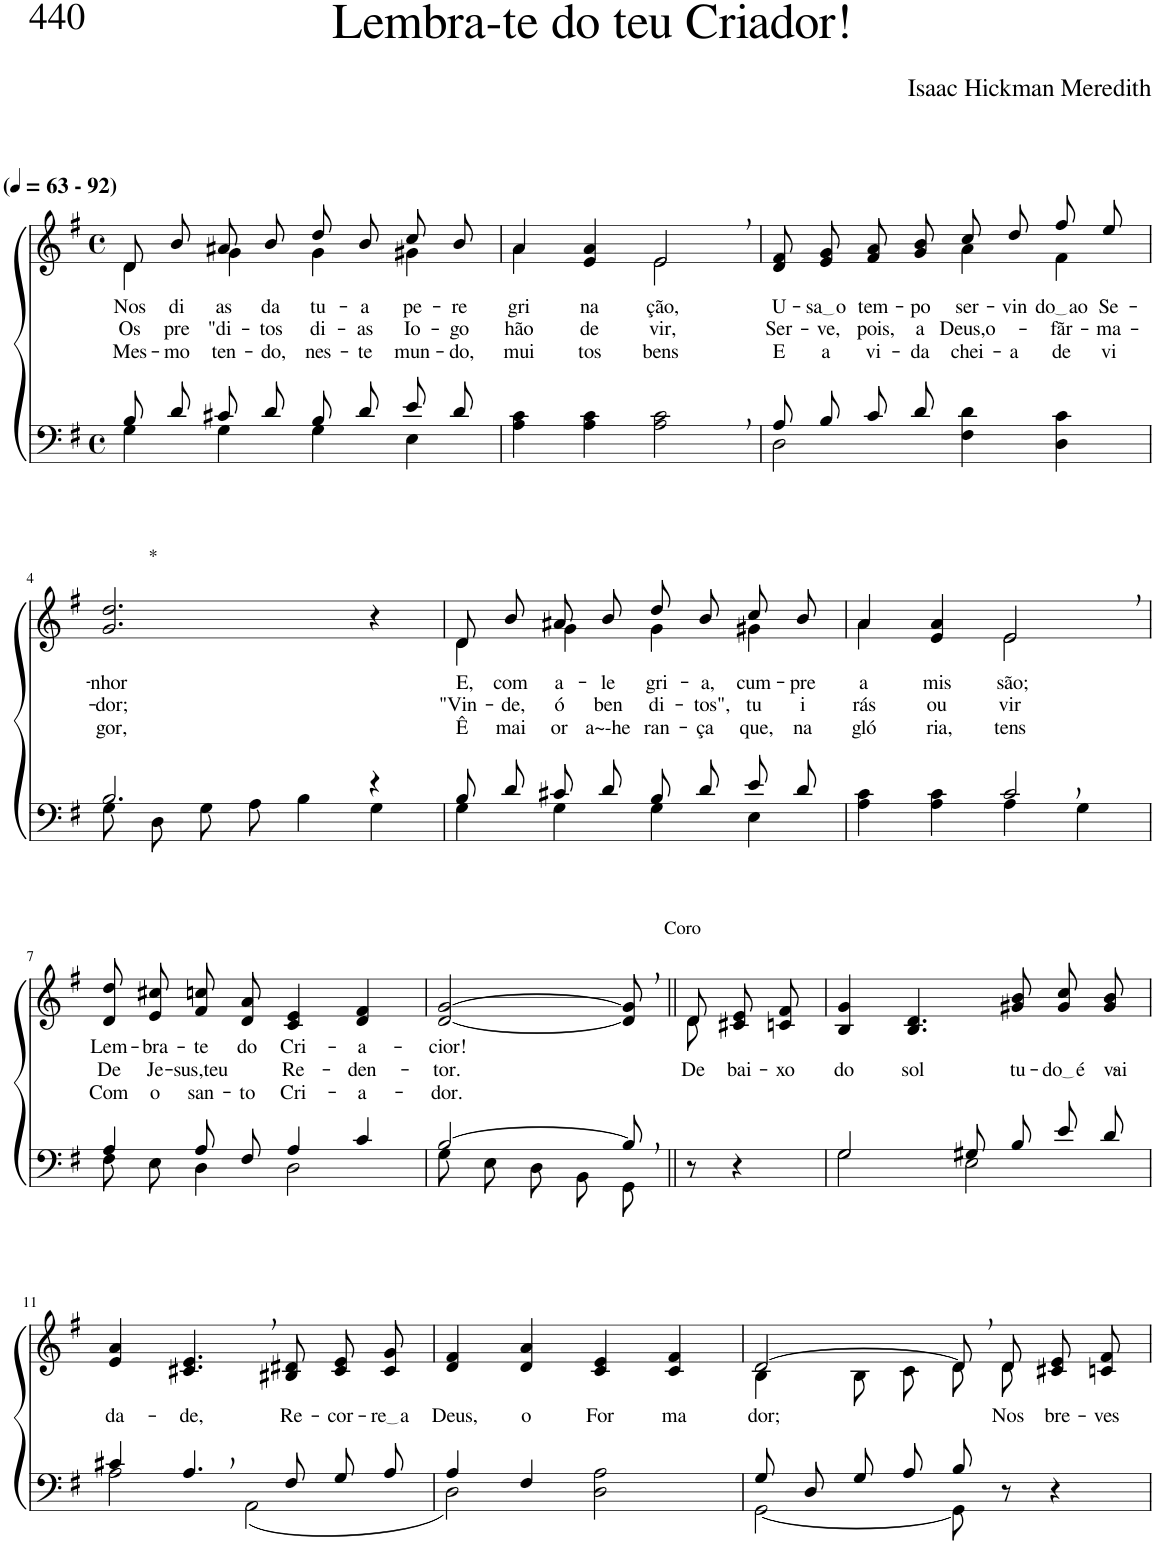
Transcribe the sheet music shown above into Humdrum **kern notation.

**kern	**kern	**text	**text	**text
*part2	*part1	*part1	*part1	*part1
*staff2	*staff1	*staff1	*staff1	*staff1
*I"Parte III e IV	*I"Parte I e II	*	*	*
*clefF4	*clefG2	*	*	*
*Trd1c2	*Trd1c2	*	*	*
*k[f#]	*k[f#]	*	*	*
*M4/4	*M4/4	*	*	*
*met(c)	*met(c)	*	*	*
*MM63	*MM63	*	*	*
=1	=1	=1	=1	=1
*^	*^	*	*	*
!	!	!LO:TX:a:B:t=(	!	!	!	!
!	!	!LO:TX:a:B:t=- 92)	!	!	!	!
!	!	!	!	!LO:LY:b	!LO:LY:b	!LO:LY:b
8B/L	4G\	8d/L	4d\	Nos	Os	Mes-
!	!	!	!	!LO:LY:b	!LO:LY:b	!LO:LY:b
8d/J	.	8b/J	.	di-	pre	-mo
!	!	!	!	!LO:LY:b	!LO:LY:b	!LO:LY:b
8c#X/L	4G\	8a#X/L	4g\	-as	"di-	ten-
!	!	!	!	!LO:LY:b	!LO:LY:b	!LO:LY:b
8d/J	.	8b/J	.	da	-tos	-do,
!	!	!	!	!LO:LY:b	!LO:LY:b	!LO:LY:b
8B/L	4G\	8dd/L	4g\	tu-	di-	nes-
!	!	!	!	!LO:LY:b	!LO:LY:b	!LO:LY:b
8d/J	.	8b/J	.	-a	-as	-te
!	!	!	!	!LO:LY:b	!LO:LY:b	!LO:LY:b
8e/L	4E\	8cc/L	4g#X\	pe-	Io-	mun-
!	!	!	!	!LO:LY:b	!LO:LY:b	!LO:LY:b
8d/J	.	8b/J	.	-re-	-go	-do,
*v	*v	*	*	*	*	*
=2	=2	=2	=2	=2	=2
!	!	!	!LO:LY:b	!LO:LY:b	!LO:LY:b
4A\ 4c\	4a/	4a\	-gri-	hão	mui-
!	!	!	!LO:LY:b	!LO:LY:b	!LO:LY:b
4A\ 4c\	4e/ 4a/	4ryy	-na-	de	-tos
!	!	!	!LO:LY:b	!LO:LY:b	!LO:LY:b
2A\, 2c\,	2e,/	2e\	-ção,	vir,	bens
=3	=3	=3	=3	=3	=3
*^	*	*	*	*	*
!	!	!	!	!LO:LY:b	!LO:LY:b	!LO:LY:b
8A/L	2D\	8d/ 8f#/L	2ryy	U-	Ser-	E
!	!	!	!	!LO:LY:b	!LO:LY:b	!LO:LY:b
8B/J	.	8e/ 8g/J	.	sa o	-ve,	a
!	!	!	!	!LO:LY:b	!LO:LY:b	!LO:LY:b
8c/L	.	8f#/ 8a/L	.	tem-	pois,	vi-
!	!	!	!	!LO:LY:b	!LO:LY:b	!LO:LY:b
8d/J	.	8g/ 8b/J	.	-po	a	-da
!	!	!	!	!LO:LY:b	!LO:LY:b	!LO:LY:b
2ryy	4F#\ 4d\	8cc/L	4a\	ser-	Deus,o-	chei-
!	!	!	!	!LO:LY:b	!	!LO:LY:b
.	.	8dd/J	.	-vin-	.	-a
!	!	!	!	!LO:LY:b	!LO:LY:b	!LO:LY:b
.	4D\ 4c\	8ff#/L	4f#\	do ao	-fãr-	de
!	!	!	!	!LO:LY:b	!LO:LY:b	!LO:LY:b
.	.	8ee/J	.	Se-	-ma-	vi
*	*	*v	*v	*	*	*
!!LO:LB:g=z
=4	=4	=4	=4	=4	=4
!	!	!LO:TX:a:t=*	!	!	!
!	!	!	!LO:LY:b	!LO:LY:b	!LO:LY:b
2.B/	8G\L	2.g/ 2.dd/	-nhor	-dor;	gor,
.	8D\J	.	.	.	.
.	8G\L	.	.	.	.
.	8A\J	.	.	.	.
.	4B\	.	.	.	.
4r	4G\	4r	.	.	.
=5	=5	=5	=5	=5	=5
*	*	*^	*	*	*
!	!	!	!	!LO:LY:b	!LO:LY:b	!LO:LY:b
8B/L	4G\	8d/L	4d\	E,	"Vin-	Ê
!	!	!	!	!LO:LY:b	!LO:LY:b	!LO:LY:b
8d/J	.	8b/J	.	com	-de,	mai-
!	!	!	!	!LO:LY:b	!LO:LY:b	!LO:LY:b
8c#X/L	4G\	8a#X/L	4g\	a-	ó	-or
!	!	!	!	!LO:LY:b	!LO:LY:b	!LO:LY:b
8d/J	.	8b/J	.	-le-	ben-	a~-he-
!	!	!	!	!LO:LY:b	!LO:LY:b	!LO:LY:b
8B/L	4G\	8dd/L	4g\	-gri-	-di-	-ran-
!	!	!	!	!LO:LY:b	!LO:LY:b	!LO:LY:b
8d/J	.	8b/J	.	-a,	-tos",	-ça
!	!	!	!	!LO:LY:b	!LO:LY:b	!LO:LY:b
8e/L	4E\	8cc/L	4g#X\	cum-	tu	que,
!	!	!	!	!LO:LY:b	!LO:LY:b	!LO:LY:b
8d/J	.	8b/J	.	-pre	i-	na
=6	=6	=6	=6	=6	=6	=6
!	!	!	!	!LO:LY:b	!LO:LY:b	!LO:LY:b
2ryy	4A\ 4c\	4a/	4a\	a	-rás	gló-
!	!	!	!	!LO:LY:b	!LO:LY:b	!LO:LY:b
.	4A\ 4c\	4e/ 4a/	4ryy	mis-	ou-	-ria,
!	!	!	!	!LO:LY:b	!LO:LY:b	!LO:LY:b
2c,/	4A\	2e,/	2e\	-são;	-vir	tens
.	4G\	.	.	.	.	.
*	*	*v	*v	*	*	*
!!LO:LB:g=z
=7	=7	=7	=7	=7	=7
!	!	!	!LO:LY:b	!LO:LY:b	!LO:LY:b
4A/	8F#\L	8d/ 8dd/L	-Lem-	De	Com
!	!	!	!LO:LY:b	!LO:LY:b	!LO:LY:b
.	8E\J	8e/ 8cc#X/J	-bra-	Je-	o
!	!	!	!LO:LY:b	!LO:LY:b	!LO:LY:b
8A/L	4D\	8f#/ 8ccn/L	-te	-sus,teu	san-
!	!	!	!LO:LY:b	!	!LO:LY:b
8F#/J	.	8d/ 8a/J	do	.	-to
!	!	!	!LO:LY:b	!LO:LY:b	!LO:LY:b
4A/	2D\	4c/ 4e/	Cri-	Re-	Cri-
!	!	!	!LO:LY:b	!LO:LY:b	!LO:LY:b
4c/	.	4d/ 4f#/	-a-	-den-	-a-
=8	=8	=8	=8	=8	=8
!	!	!	!LO:LY:b	!LO:LY:b	!LO:LY:b
[2B/	8G\L	[2d/ [2g/	-cior!	-tor.	-dor.
.	8E\J	.	.	.	.
.	8D\L	.	.	.	.
.	8BB\J	.	.	.	.
!	!	!LO:TX:a:t=Coro	!	!	!
8B,/]	8GG\J	8d/], 8g/],	.	.	.
=9||	=9||	=9||	=9||	=9||	=9||
*	*	*^	*	*	*
!	!	!	!	!	!LO:LY:b	!
*v	*v	*	*	*	*	*
8r	8d/	8d\	.	De-	.
!	!	!	!	!LO:LY:b	!
4r	8c#X/ 8e/L	4ryy	.	-bai-	.
!	!	!	!	!LO:LY:b	!
.	8cn/ 8f#/J	.	.	-xo	.
*	*v	*v	*	*	*
=10	=10	=10	=10	=10
*^	*	*	*	*
!	!	!	!	!LO:LY:b	!
2G/	2G\	4B/ 4g/	.	do	.
!	!	!	!	!LO:LY:b	!
.	.	4.B/ 4.d/	.	sol	.
8G#X/L	2E\	.	.	.	.
!	!	!	!	!LO:LY:b	!
8B/J	.	8g#X/ 8b/	.	tu-	.
!	!	!	!	!LO:LY:b	!
8e/L	.	8g#/ 8cc/L	.	do é	.
!	!	!	!	!LO:LY:b	!
8d/J	.	8g#/ 8b/J	.	vai-	.
!!LO:LB:g=z
=11	=11	=11	=11	=11	=11
!	!	!	!LO:LY:b	!	!
4c#X/	2A\	4e/ 4a/	da-	.	.
!	!	!	!LO:LY:b	!	!
4.A,/	.	4.c#X/, 4.e/,	-de,	.	.
.	(2AA\	.	.	.	.
!	!	!	!LO:LY:b	!	!
8F#/	.	8B#X/ 8d#X/	Re-	.	.
!	!	!	!LO:LY:b	!	!
8G/L	.	8c#/ 8e/L	-cor-	.	.
!	!	!	!LO:LY:b	!	!
8A/J	.	8c#/ 8g/J	re a	.	.
=12	=12	=12	=12	=12	=12
!	!	!	!LO:LY:b	!	!
4A/	2D\)	4d/ 4f#/	Deus,	.	.
!	!	!	!LO:LY:b	!	!
4F#/	.	4d/ 4a/	o	.	.
!	!	!	!LO:LY:b	!	!
2ryy	2D\ 2A\	4c/ 4e/	For	.	.
!	!	!	!LO:LY:b	!	!
.	.	4c/ 4f#/	ma	.	.
=13	=13	=13	=13	=13	=13
*	*	*^	*	*	*
!	!	!	!	!LO:LY:b	!	!
8G/L	[2GG\	[2d/	4B\	dor;	.	.
8D/J	.	.	.	.	.	.
8G/L	.	.	8B\L	.	.	.
8A/J	.	.	8c\J	.	.	.
8B/	8GG\]	8d,/L]	8d\L	.	.	.
!	!	!	!	!LO:LY:b	!	!
8r	4.ryy	8d/J	8d\J	Nos	.	.
!	!	!	!	!LO:LY:b	!	!
4r	.	8c#X/ 8e/L	4ryy	bre-	.	.
!	!	!	!	!LO:LY:b	!	!
.	.	8cn/ 8f#/J	.	-ves	.	.
*v	*v	*	*	*	*	*
*	*v	*v	*	*	*
=	=	=	=	=
*-	*-	*-	*-	*-
